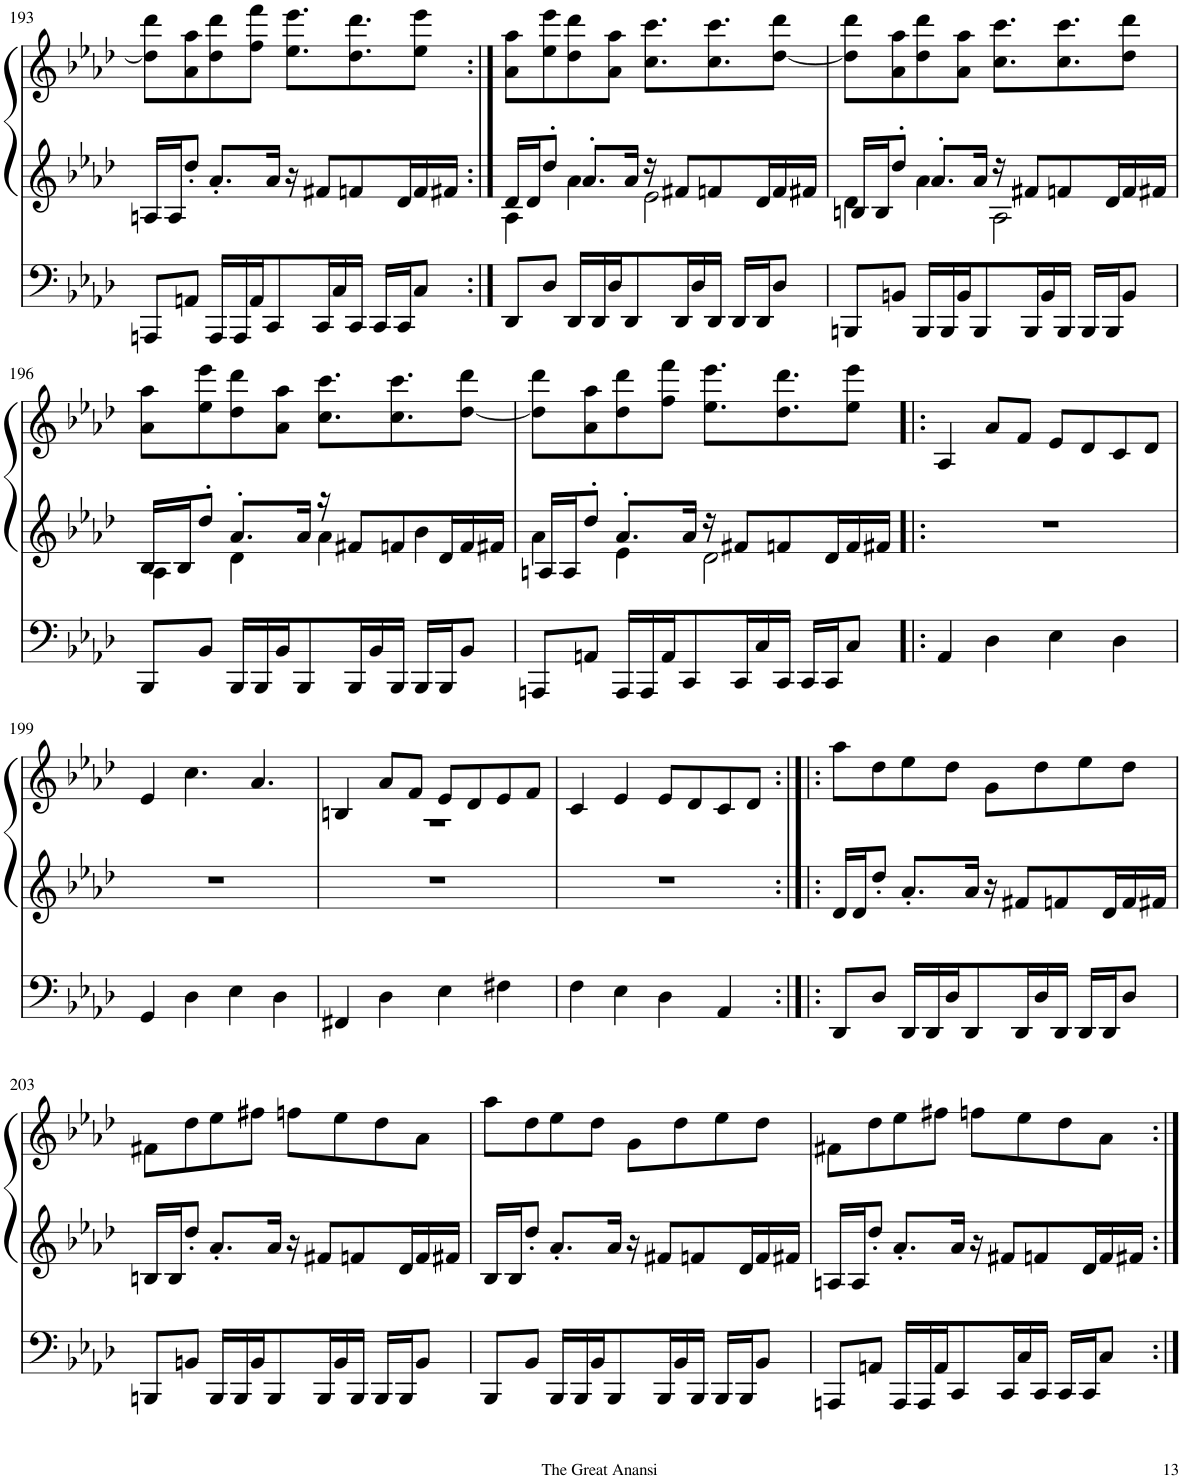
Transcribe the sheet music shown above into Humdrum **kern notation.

**kern	**kern	**kern
*part1	*part1	*part1
*staff3	*staff2	*staff1
*I"Piano	*	*
*I'Pno.	*	*
!!LO:PB:g=z
*clefF4	*clefG2	*clefG2
*k[b-e-a-d-]	*k[b-e-a-d-]	*k[b-e-a-d-]
*M4/4	*M4/4	*M4/4
=193	=193	=193
8AAAn/L	16An/LL	8dd-\] 8ddd-\L
.	16A/J	.
8AAn/J	8dd-'/J	8a-\ 8aa-\
16AAA/LL	8.a-'/L	8dd-\ 8ddd-\
16AAA/	.	.
16AA/J	.	8ff\ 8fff\J
8CC/	16a-/Jk	.
.	16r	8.ee-\ 8.eee-\L
16CC/L	8f#X/L	.
16C/	.	.
16CC/JJ	8fn/	8.dd-\ 8.ddd-\
16CC/LL	.	.
16CC/J	16d-/L	.
8C/J	16f/	8ee-\ 8eee-\J
.	16f#X/JJ	.
=194:|!	=194:|!	=194:|!
*	*^	*
8DD-/L	16d-/LL	4A-\	8a-\ 8aa-\L
.	16d-/J	.	.
8D-/J	8dd-'/J	.	8ee-\ 8eee-\
16DD-/LL	8.a-'/L	4a-\	8dd-\ 8ddd-\
16DD-/	.	.	.
16D-/J	.	.	8a-\ 8aa-\J
8DD-/	16a-/Jk	.	.
.	16r	2e-\	8.cc\ 8.ccc\L
16DD-/L	8f#X/L	.	.
16D-/	.	.	.
16DD-/JJ	8fn/	.	8.cc\ 8.ccc\
16DD-/LL	.	.	.
16DD-/J	16d-/L	.	.
8D-/J	16f/	.	[8dd-\ 8ddd-\J
.	16f#X/JJ	.	.
=195	=195	=195	=195
8BBBn/L	16Bn/LL	4d-\	8dd-\] 8ddd-\L
.	16B/J	.	.
8BBn/J	8dd-'/J	.	8a-\ 8aa-\
16BBB/LL	8.a-'/L	4a-\	8dd-\ 8ddd-\
16BBB/	.	.	.
16BB/J	.	.	8a-\ 8aa-\J
8BBB/	16a-/Jk	.	.
.	16r	2A-\	8.cc\ 8.ccc\L
16BBB/L	8f#X/L	.	.
16BB/	.	.	.
16BBB/JJ	8fn/	.	8.cc\ 8.ccc\
16BBB/LL	.	.	.
16BBB/J	16d-/L	.	.
8BB/J	16f/	.	8dd-\ 8ddd-\J
.	16f#X/JJ	.	.
!!LO:LB:g=z
=196	=196	=196	=196
8BBB-/L	16B-/LL	4A-\	8a-\ 8aa-\L
.	16B-/J	.	.
8BB-/J	8dd-'/J	.	8ee-\ 8eee-\
16BBB-/LL	8.a-'/L	4d-\	8dd-\ 8ddd-\
16BBB-/	.	.	.
16BB-/J	.	.	8a-\ 8aa-\J
8BBB-/	16a-/Jk	.	.
.	16r	4a-\	8.cc\ 8.ccc\L
16BBB-/L	8f#X/L	.	.
16BB-/	.	.	.
16BBB-/JJ	8fn/	.	8.cc\ 8.ccc\
16BBB-/LL	.	4b-\	.
16BBB-/J	16d-/L	.	.
8BB-/J	16f/	.	[8dd-\ 8ddd-\J
.	16f#X/JJ	.	.
=197	=197	=197	=197
8AAAn/L	16An/LL	4a-\	8dd-\] 8ddd-\L
.	16A/J	.	.
8AAn/J	8dd-'/J	.	8a-\ 8aa-\
16AAA/LL	8.a-'/L	4e-\	8dd-\ 8ddd-\
16AAA/	.	.	.
16AA/J	.	.	8ff\ 8fff\J
8CC/	16a-/Jk	.	.
.	16r	2d-\	8.ee-\ 8.eee-\L
16CC/L	8f#X/L	.	.
16C/	.	.	.
16CC/JJ	8fn/	.	8.dd-\ 8.ddd-\
16CC/LL	.	.	.
16CC/J	16d-/L	.	.
8C/J	16f/	.	8ee-\ 8eee-\J
.	16f#X/JJ	.	.
*	*v	*v	*
=198!|:	=198!|:	=198!|:
4AA-/	1r	4A-/
4D-\	.	8a-/L
.	.	8f/J
4E-\	.	8e-/L
.	.	8d-/
4D-\	.	8c/
.	.	8d-/J
!!LO:LB:g=z
=199	=199	=199
4GG/	1r	4e-/
4D-\	.	4.cc\
4E-\	.	.
.	.	4.a-/
4D-\	.	.
=200	=200	=200
*	*	*^
4FF#X/	1r	4Bn/	1r
4D-\	.	8a-/L	.
.	.	8f/J	.
4E-\	.	8e-/L	.
.	.	8d-/	.
4F#X\	.	8e-/	.
.	.	8f/J	.
*	*	*v	*v
=201	=201	=201
4F\	1r	4c/
4E-\	.	4e-/
4D-\	.	8e-/L
.	.	8d-/
4AA-/	.	8c/
.	.	8d-/J
=202:|!|:	=202:|!|:	=202:|!|:
8DD-/L	16d-/LL	8aa-\L
.	16d-/J	.
8D-/J	8dd-'/J	8dd-\
16DD-/LL	8.a-'/L	8ee-\
16DD-/	.	.
16D-/J	.	8dd-\J
8DD-/	16a-/Jk	.
.	16r	8g\L
16DD-/L	8f#X/L	.
16D-/	.	8dd-\
16DD-/JJ	8fn/	.
16DD-/LL	.	8ee-\
16DD-/J	16d-/L	.
8D-/J	16f/	8dd-\J
.	16f#X/JJ	.
!!LO:LB:g=z
=203	=203	=203
8BBBn/L	16Bn/LL	8f#X\L
.	16B/J	.
8BBn/J	8dd-'/J	8dd-\
16BBB/LL	8.a-'/L	8ee-\
16BBB/	.	.
16BB/J	.	8ff#X\J
8BBB/	16a-/Jk	.
.	16r	8ffn\L
16BBB/L	8f#X/L	.
16BB/	.	8ee-\
16BBB/JJ	8fn/	.
16BBB/LL	.	8dd-\
16BBB/J	16d-/L	.
8BB/J	16f/	8a-\J
.	16f#X/JJ	.
=204	=204	=204
8BBB-/L	16B-/LL	8aa-\L
.	16B-/J	.
8BB-/J	8dd-'/J	8dd-\
16BBB-/LL	8.a-'/L	8ee-\
16BBB-/	.	.
16BB-/J	.	8dd-\J
8BBB-/	16a-/Jk	.
.	16r	8g\L
16BBB-/L	8f#X/L	.
16BB-/	.	8dd-\
16BBB-/JJ	8fn/	.
16BBB-/LL	.	8ee-\
16BBB-/J	16d-/L	.
8BB-/J	16f/	8dd-\J
.	16f#X/JJ	.
=205	=205	=205
8AAAn/L	16An/LL	8f#X\L
.	16A/J	.
8AAn/J	8dd-'/J	8dd-\
16AAA/LL	8.a-'/L	8ee-\
16AAA/	.	.
16AA/J	.	8ff#X\J
8CC/	16a-/Jk	.
.	16r	8ffn\L
16CC/L	8f#X/L	.
16C/	.	8ee-\
16CC/JJ	8fn/	.
16CC/LL	.	8dd-\
16CC/J	16d-/L	.
8C/J	16f/	8a-\J
.	16f#X/JJ	.
=:|!	=:|!	=:|!
*-	*-	*-
